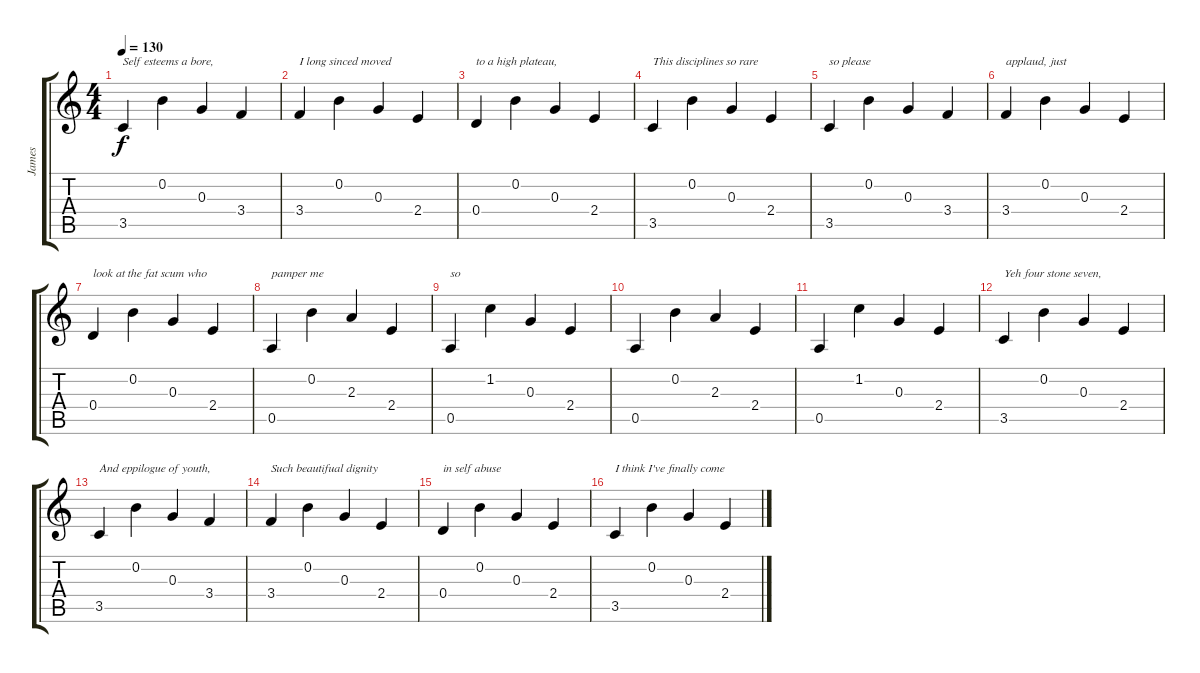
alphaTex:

\track ("James" "James") {instrument electricguitarclean}
\staff {score tabs}
\tuning (E4 B3 G3 D3 A2 E2) {hide}
\ts (4 4)
\tempo 130
\clef g2
\ks c
3.5.4{txt "Self esteems a bore," dy f} 0.2.4 0.3.4 3.4.4 |
3.4.4{txt "I long sinced moved"} 0.2.4 0.3.4 2.4.4 |
0.4.4{txt "to a high plateau,"} 0.2.4 0.3.4 2.4.4 |
3.5.4{txt "This disciplines so rare"} 0.2.4 0.3.4 2.4.4 |
3.5.4{txt "so please"} 0.2.4 0.3.4 3.4.4 |
3.4.4{txt "applaud, just"} 0.2.4 0.3.4 2.4.4 |
0.4.4{txt "look at the fat scum who"} 0.2.4 0.3.4 2.4.4 |
0.5.4{txt "pamper me"} 0.2.4 2.3.4 2.4.4 |
0.5.4{txt "so"} 1.2.4 0.3.4 2.4.4 |
0.5.4 0.2.4 2.3.4 2.4.4 |
0.5.4 1.2.4 0.3.4 2.4.4 |
3.5.4{txt "Yeh four stone seven,"} 0.2.4 0.3.4 2.4.4 |
3.5.4{txt "And eppilogue of youth,"} 0.2.4 0.3.4 3.4.4 |
3.4.4{txt "Such beautifual dignity"} 0.2.4 0.3.4 2.4.4 |
0.4.4{txt "in self abuse"} 0.2.4 0.3.4 2.4.4 |
3.5.4{txt "I think I've finally come"} 0.2.4 0.3.4 2.4.4
